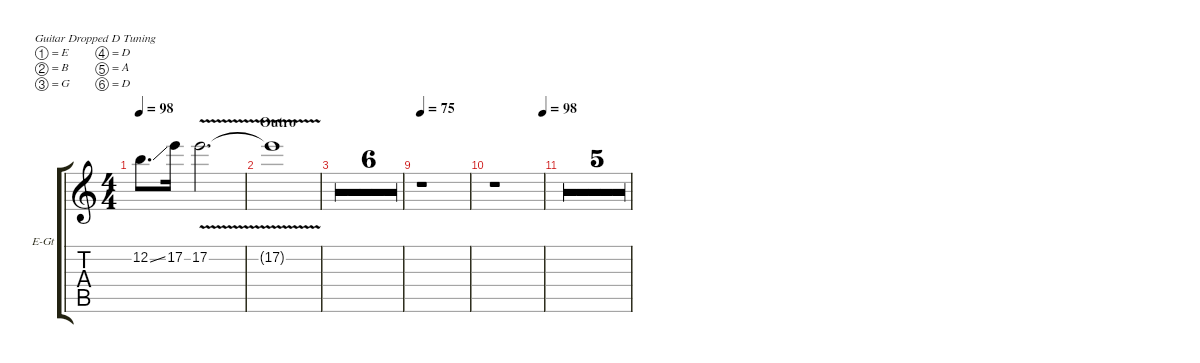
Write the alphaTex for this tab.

\hideDynamics
\bracketExtendMode groupsimilarinstruments
\firstSystemTrackNameOrientation horizontal
\otherSystemsTrackNameOrientation horizontal
\track ("Other 4" "E-Gt") {multiBarRest instrument overdrivenguitar}
\staff {score tabs}
\tuning (E4 B3 G3 D3 A2 D2)
\ts (4 4)
\tempo 98
\clef g2
\ks c
12.2{ss}.8{d dy f} 17.2.16 17.2{v}.2{d} |
\section ("" "Outro")
17.2{v t}.1 |
r.1 |
r.1 |
r.1 |
r.1 |
r.1 |
r.1 |
\tempo 75
r.1 |
\tempo (98 1)
r.1 |
\tempo 75
r.1 |
r.1 |
r.1 |
r.1 |
r.1
